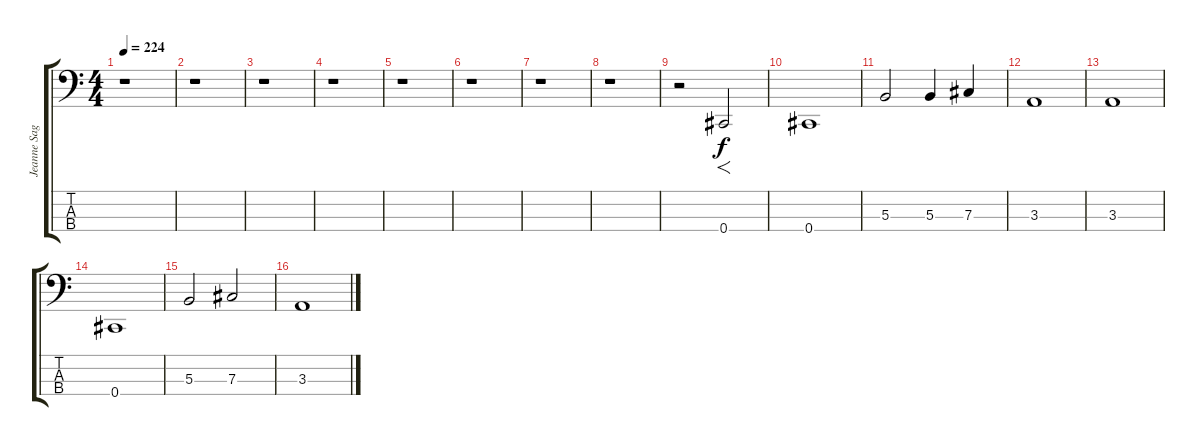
\track ("Jeanne Sagan" "Jeanne Sag") {instrument electricbasspick}
\staff {score tabs}
\tuning (E2 B1 Gb1 Db1) {hide}
\ts (4 4)
\tempo 224
\clef f4
\ks c
r.1{dy f} |
r.1 |
r.1 |
r.1 |
r.1 |
r.1 |
r.1 |
r.1 |
r.2 0.4.2{f} |
0.4.1 |
5.3.2 5.3.4 7.3.4 |
3.3.1 |
3.3.1 |
0.4.1 |
5.3.2 7.3.2 |
3.3.1
